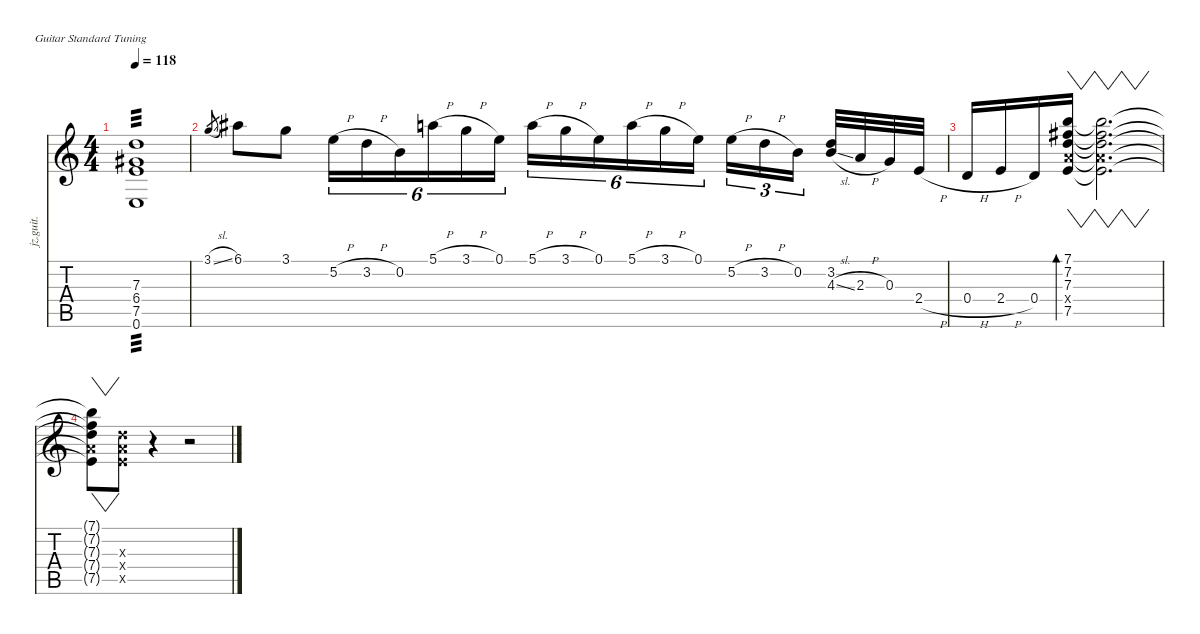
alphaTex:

\defaultSystemsLayout 4
\hideDynamics
\bracketExtendMode nobrackets
\otherSystemsTrackNameOrientation horizontal
\track ("Jimi- Guitar" "jz.guit.") {instrument electricguitarjazz}
\staff {score tabs}
\tuning (E4 B3 G3 D3 A2 E2)
\ts (4 4)
\tempo 118
\clef g2
\ks c
(7.3 6.4{acc #} 7.5 0.6).1{tp 3 dy fff beam Up} |
3.1{sl}.8{gr dy ff beam Up} 6.1{acc #}.8{dy fff beam Down} 3.1.8{beam Down} 5.2{h}.16{tu (6 4) beam Down} 3.2{h}.16{tu (6 4) beam Down} 0.2.16{tu (6 4) beam Down} 5.1{h}.16{tu (6 4) beam Down} 3.1{h}.16{tu (6 4) beam Down} 0.1.16{tu (6 4) beam Down} 5.1{h}.16{tu (6 4) beam Down} 3.1{h}.16{tu (6 4) beam Down} 0.1.16{tu (6 4) beam Down} 5.1{h}.16{tu (6 4) beam Down} 3.1{h}.16{tu (6 4) beam Down} 0.1.16{tu (6 4) beam Down} 5.2{h}.16{tu (3 2) beam Down} 3.2{h}.16{tu (3 2) beam Down} 0.2.16{tu (3 2) beam Down} (3.2 4.3{sl}).32{beam Up} 2.3{h}.32{beam Up} 0.3.32{beam Up} 2.4{h}.32{beam Up} |
0.4{h}.16{beam Up} 2.4{h}.16{beam Up} 0.4.16{beam Up} (7.1 7.2{acc #} 7.3 7.4{x} 7.5).16{vw bd 30 beam Up} (7.1{t} 7.2{t acc #} 7.3{t} 7.4{x t} 7.5{t}).2{vw d beam Down} |
(7.1{t} 7.2{t acc #} 7.3{t} 7.4{x t} 7.5{t}).8{vw beam Down} (7.3{x} 7.4{x} 7.5{x}).8{beam Down} r.4{beam Down} r.2{beam Down}
